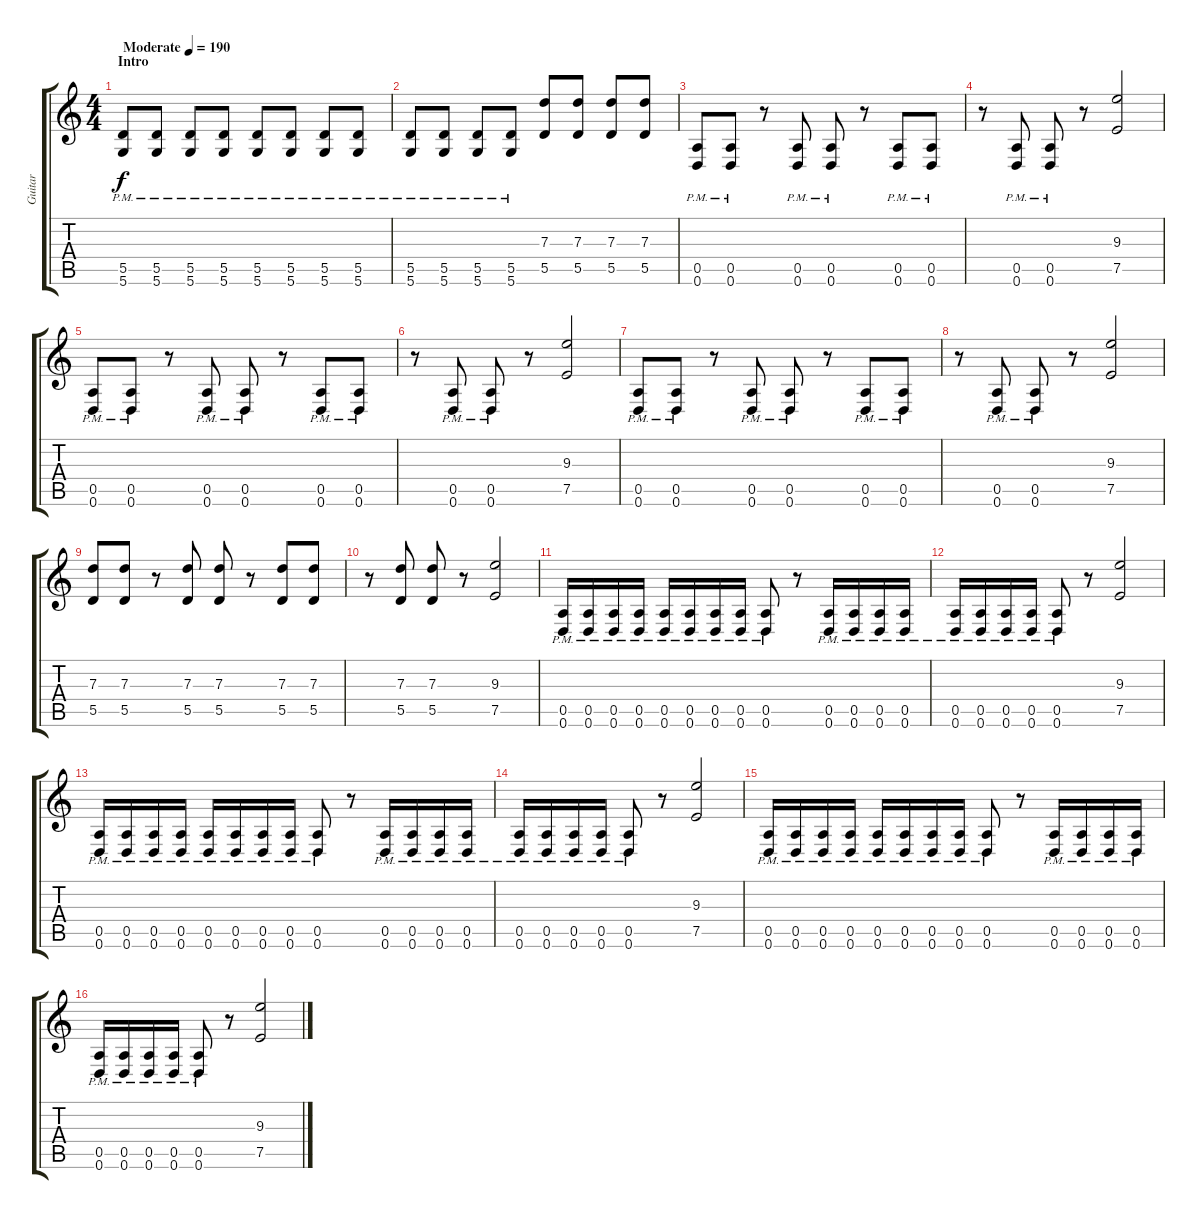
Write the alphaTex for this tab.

\track ("Guitar" "Guitar") {instrument overdrivenguitar}
\staff {score tabs}
\tuning (E4 B3 G3 D3 A2 D2) {hide}
\ts (4 4)
\section ("" "Intro")
\tempo (190 "Moderate")
\clef g2
\ks c
(5.5{pm} 5.6{pm}).8{dy f instrument overdrivenguitar} (5.5{pm} 5.6{pm}).8 (5.5{pm} 5.6{pm}).8 (5.5{pm} 5.6{pm}).8 (5.5{pm} 5.6{pm}).8 (5.5{pm} 5.6{pm}).8 (5.5{pm} 5.6{pm}).8 (5.5{pm} 5.6{pm}).8 |
(5.5{pm} 5.6{pm}).8 (5.5{pm} 5.6{pm}).8 (5.5{pm} 5.6{pm}).8 (5.5{pm} 5.6{pm}).8 (7.3 5.5).8 (7.3 5.5).8 (7.3 5.5).8 (7.3 5.5).8 |
(0.5{pm} 0.6{pm}).8 (0.5{pm} 0.6{pm}).8 r.8 (0.5{pm} 0.6{pm}).8 (0.5{pm} 0.6{pm}).8 r.8 (0.5{pm} 0.6{pm}).8 (0.5{pm} 0.6{pm}).8 |
r.8 (0.5{pm} 0.6{pm}).8 (0.5{pm} 0.6{pm}).8 r.8 (9.3 7.5).2 |
(0.5{pm} 0.6{pm}).8 (0.5{pm} 0.6{pm}).8 r.8 (0.5{pm} 0.6{pm}).8 (0.5{pm} 0.6{pm}).8 r.8 (0.5{pm} 0.6{pm}).8 (0.5{pm} 0.6{pm}).8 |
r.8 (0.5{pm} 0.6{pm}).8 (0.5{pm} 0.6{pm}).8 r.8 (9.3 7.5).2 |
(0.5{pm} 0.6{pm}).8 (0.5{pm} 0.6{pm}).8 r.8 (0.5{pm} 0.6{pm}).8 (0.5{pm} 0.6{pm}).8 r.8 (0.5{pm} 0.6{pm}).8 (0.5{pm} 0.6{pm}).8 |
r.8 (0.5{pm} 0.6{pm}).8 (0.5{pm} 0.6{pm}).8 r.8 (9.3 7.5).2 |
(7.3 5.5).8 (7.3 5.5).8 r.8 (7.3 5.5).8 (7.3 5.5).8 r.8 (7.3 5.5).8 (7.3 5.5).8 |
r.8 (7.3 5.5).8 (7.3 5.5).8 r.8 (9.3 7.5).2 |
(0.5{pm} 0.6{pm}).16 (0.5{pm} 0.6{pm}).16 (0.5{pm} 0.6{pm}).16 (0.5{pm} 0.6{pm}).16 (0.5{pm} 0.6{pm}).16 (0.5{pm} 0.6{pm}).16 (0.5{pm} 0.6{pm}).16 (0.5{pm} 0.6{pm}).16 (0.5{pm} 0.6{pm}).8 r.8 (0.5{pm} 0.6{pm}).16 (0.5{pm} 0.6{pm}).16 (0.5{pm} 0.6{pm}).16 (0.5{pm} 0.6{pm}).16 |
(0.5{pm} 0.6{pm}).16 (0.5{pm} 0.6{pm}).16 (0.5{pm} 0.6{pm}).16 (0.5{pm} 0.6{pm}).16 (0.5{pm} 0.6{pm}).8 r.8 (9.3 7.5).2 |
(0.5{pm} 0.6{pm}).16 (0.5{pm} 0.6{pm}).16 (0.5{pm} 0.6{pm}).16 (0.5{pm} 0.6{pm}).16 (0.5{pm} 0.6{pm}).16 (0.5{pm} 0.6{pm}).16 (0.5{pm} 0.6{pm}).16 (0.5{pm} 0.6{pm}).16 (0.5{pm} 0.6{pm}).8 r.8 (0.5{pm} 0.6{pm}).16 (0.5{pm} 0.6{pm}).16 (0.5{pm} 0.6{pm}).16 (0.5{pm} 0.6{pm}).16 |
(0.5{pm} 0.6{pm}).16 (0.5{pm} 0.6{pm}).16 (0.5{pm} 0.6{pm}).16 (0.5{pm} 0.6{pm}).16 (0.5{pm} 0.6{pm}).8 r.8 (9.3 7.5).2 |
(0.5{pm} 0.6{pm}).16 (0.5{pm} 0.6{pm}).16 (0.5{pm} 0.6{pm}).16 (0.5{pm} 0.6{pm}).16 (0.5{pm} 0.6{pm}).16 (0.5{pm} 0.6{pm}).16 (0.5{pm} 0.6{pm}).16 (0.5{pm} 0.6{pm}).16 (0.5{pm} 0.6{pm}).8 r.8 (0.5{pm} 0.6{pm}).16 (0.5{pm} 0.6{pm}).16 (0.5{pm} 0.6{pm}).16 (0.5{pm} 0.6{pm}).16 |
(0.5{pm} 0.6{pm}).16 (0.5{pm} 0.6{pm}).16 (0.5{pm} 0.6{pm}).16 (0.5{pm} 0.6{pm}).16 (0.5{pm} 0.6{pm}).8 r.8 (9.3 7.5).2
